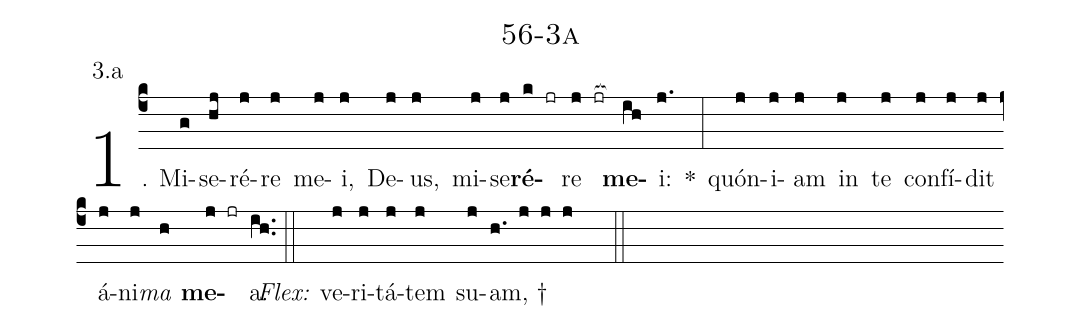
name: 56-3a;
annotation: 3.a;
%%
(c4)1. Mi(g)se(hj)ré(j)re(j) me(j)i,(j) De(j)us,(j) mi(j)se(j)<b>ré</b>(k jr)re(j jr[ocb:1{]) <b>me</b>(ih[ocb:0}])i:(j.) *(:) quón(j)i(j)am(j) in(j) te(j) con(j)fí(j)dit(j) á(j)ni(j)<i>ma</i>(h) <b>me</b>(j jr)a.(ih..) (::)
<i>Flex:</i>()  ve(j)ri(j)tá(j)tem(j) su(j)am, †(h. j j j  ::)
